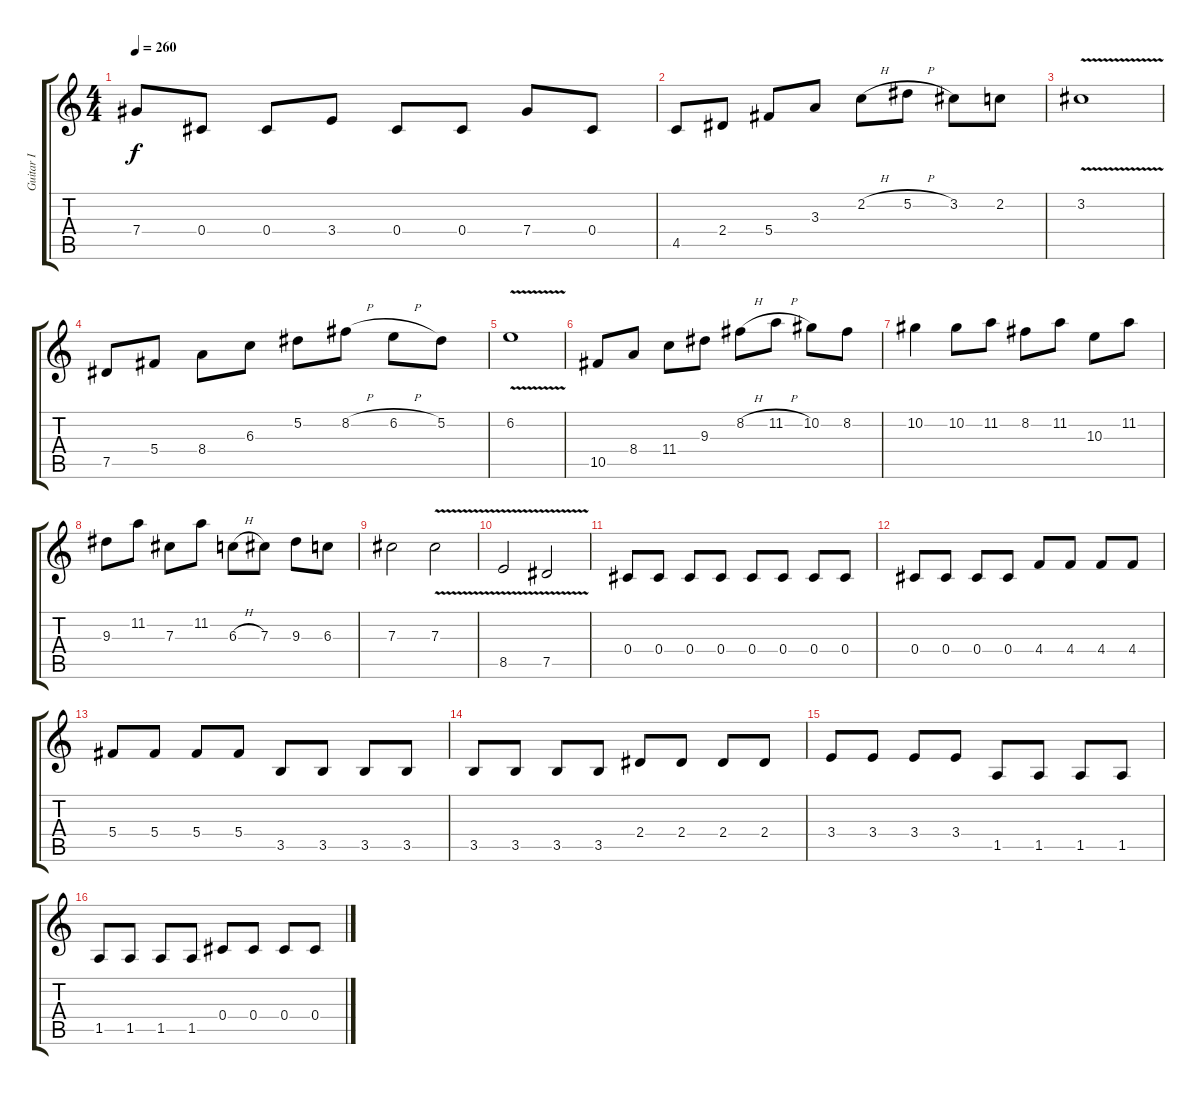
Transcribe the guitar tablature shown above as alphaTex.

\track ("Guitar I" "Guitar I") {instrument overdrivenguitar}
\staff {score tabs}
\tuning (Eb4 Bb3 Gb3 Db3 Ab2 Eb2) {hide}
\ts (4 4)
\tempo 260
\clef g2
\ks c
7.4.8{dy f} 0.4.8 0.4.8 3.4.8 0.4.8 0.4.8 7.4.8 0.4.8 |
4.5.8 2.4.8 5.4.8 3.3.8 2.2{h}.8 5.2{h}.8 3.2.8 2.2.8 |
3.2{v}.1 |
7.5.8 5.4.8 8.4.8 6.3.8 5.2.8 8.2{h}.8 6.2{h}.8 5.2.8 |
6.2{v}.1 |
10.5.8 8.4.8 11.4.8 9.3.8 8.2{h}.8 11.2{h}.8 10.2.8 8.2.8 |
10.2.4 10.2.8 11.2.8 8.2.8 11.2.8 10.3.8 11.2.8 |
9.3.8 11.2.8 7.3.8 11.2.8 6.3{h}.8 7.3.8 9.3.8 6.3.8 |
7.3.2 7.3{v}.2 |
8.5{v}.2 7.5{v}.2 |
0.4.8 0.4.8 0.4.8 0.4.8 0.4.8 0.4.8 0.4.8 0.4.8 |
0.4.8 0.4.8 0.4.8 0.4.8 4.4.8 4.4.8 4.4.8 4.4.8 |
5.4.8 5.4.8 5.4.8 5.4.8 3.5.8 3.5.8 3.5.8 3.5.8 |
3.5.8 3.5.8 3.5.8 3.5.8 2.4.8 2.4.8 2.4.8 2.4.8 |
3.4.8 3.4.8 3.4.8 3.4.8 1.5.8 1.5.8 1.5.8 1.5.8 |
1.5.8 1.5.8 1.5.8 1.5.8 0.4.8 0.4.8 0.4.8 0.4.8
